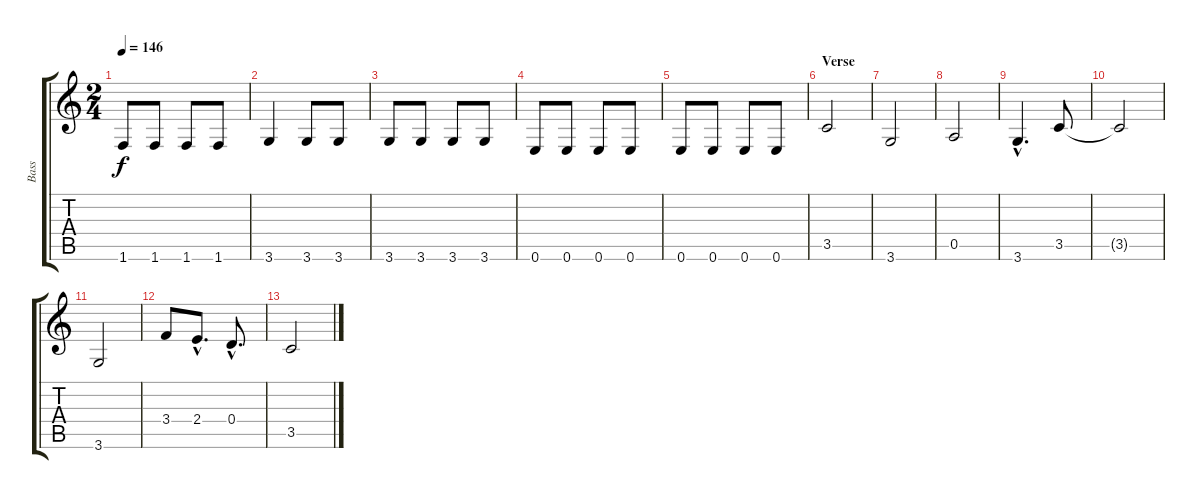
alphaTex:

\track ("Bass" "Bass") {instrument electricbassfinger}
\staff {score tabs}
\tuning (E4 B3 G3 D3 A2 E2) {hide}
\ts (2 4)
\tempo 146
\clef g2
\ks c
1.6.8{dy f} 1.6.8 1.6.8 1.6.8 |
3.6.4 3.6.8 3.6.8 |
3.6.8 3.6.8 3.6.8 3.6.8 |
0.6.8 0.6.8 0.6.8 0.6.8 |
0.6.8 0.6.8 0.6.8 0.6.8 |
\section ("" "Verse")
3.5.2 |
3.6.2 |
0.5.2 |
3.6{hac}.4{d} 3.5.8 |
3.5{t}.2 |
3.6.2 |
3.4.8 2.4{hac}.8{d} 0.4{hac}.8{d} |
3.5.2
